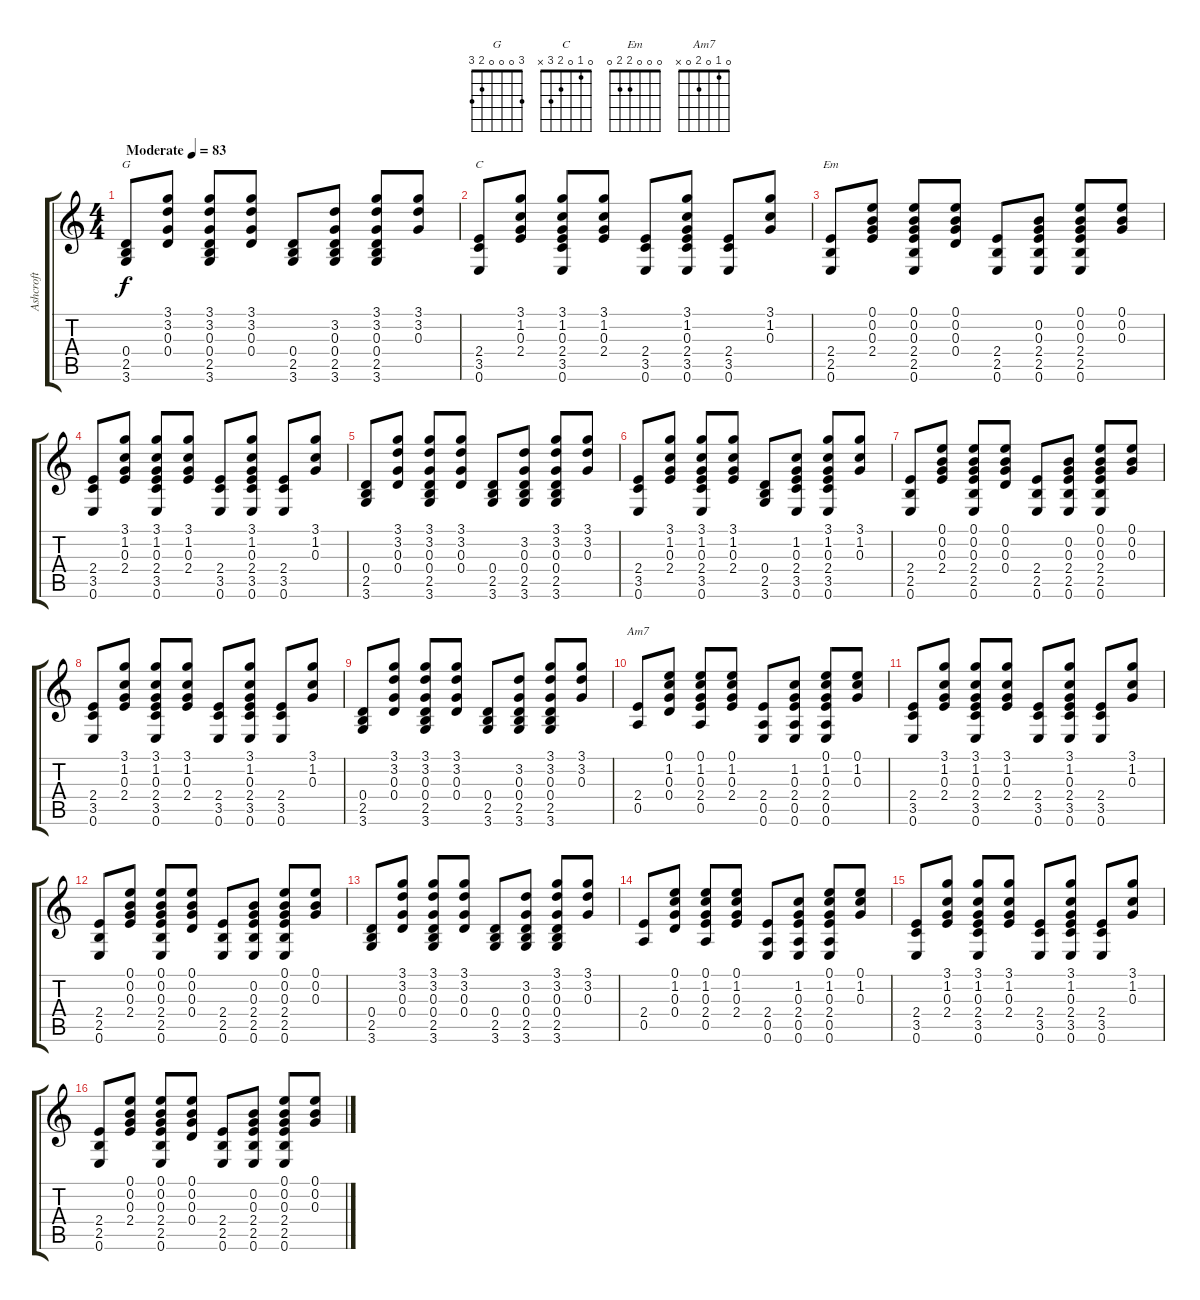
\track ("Ashcroft" "Ashcroft") {instrument acousticguitarsteel}
\staff {score tabs}
\tuning (E4 B3 G3 D3 A2 E2) {hide}
\chord ("G" 3 0 0 0 2 3)
\chord ("C" 0 1 0 2 3 x)
\chord ("Em" 0 0 0 2 2 0)
\chord ("Am7" 0 1 0 2 0 x)
\ts (4 4)
\tempo (83 "Moderate")
\clef g2
\ks c
(0.4 2.5 3.6).8{ch "G" dy f instrument acousticguitarsteel} (3.1 3.2 0.3 0.4).8 (3.1 3.2 0.3 0.4 2.5 3.6).8 (3.1 3.2 0.3 0.4).8 (0.4 2.5 3.6).8 (3.2 0.3 0.4 2.5 3.6).8 (3.1 3.2 0.3 0.4 2.5 3.6).8 (3.1 3.2 0.3).8 |
(2.4 3.5 0.6).8{ch "C"} (3.1 1.2 0.3 2.4).8 (3.1 1.2 0.3 2.4 3.5 0.6).8 (3.1 1.2 0.3 2.4).8 (2.4 3.5 0.6).8 (3.1 1.2 0.3 2.4 3.5 0.6).8 (2.4 3.5 0.6).8 (3.1 1.2 0.3).8 |
(2.4 2.5 0.6).8{ch "Em"} (0.1 0.2 0.3 2.4).8 (0.1 0.2 0.3 2.4 2.5 0.6).8 (0.1 0.2 0.3 0.4).8 (2.4 2.5 0.6).8 (0.2 0.3 2.4 2.5 0.6).8 (0.1 0.2 0.3 2.4 2.5 0.6).8 (0.1 0.2 0.3).8 |
(2.4 3.5 0.6).8 (3.1 1.2 0.3 2.4).8 (3.1 1.2 0.3 2.4 3.5 0.6).8 (3.1 1.2 0.3 2.4).8 (2.4 3.5 0.6).8 (3.1 1.2 0.3 2.4 3.5 0.6).8 (2.4 3.5 0.6).8 (3.1 1.2 0.3).8 |
(0.4 2.5 3.6).8 (3.1 3.2 0.3 0.4).8 (3.1 3.2 0.3 0.4 2.5 3.6).8 (3.1 3.2 0.3 0.4).8 (0.4 2.5 3.6).8 (3.2 0.3 0.4 2.5 3.6).8 (3.1 3.2 0.3 0.4 2.5 3.6).8 (3.1 3.2 0.3).8 |
(2.4 3.5 0.6).8 (3.1 1.2 0.3 2.4).8 (3.1 1.2 0.3 2.4 3.5 0.6).8 (3.1 1.2 0.3 2.4).8 (0.4 2.5 3.6).8 (1.2 0.3 2.4 3.5 0.6).8 (3.1 1.2 0.3 2.4 3.5 0.6).8 (3.1 1.2 0.3).8 |
(2.4 2.5 0.6).8 (0.1 0.2 0.3 2.4).8 (0.1 0.2 0.3 2.4 2.5 0.6).8 (0.1 0.2 0.3 0.4).8 (2.4 2.5 0.6).8 (0.2 0.3 2.4 2.5 0.6).8 (0.1 0.2 0.3 2.4 2.5 0.6).8 (0.1 0.2 0.3).8 |
(2.4 3.5 0.6).8 (3.1 1.2 0.3 2.4).8 (3.1 1.2 0.3 2.4 3.5 0.6).8 (3.1 1.2 0.3 2.4).8 (2.4 3.5 0.6).8 (3.1 1.2 0.3 2.4 3.5 0.6).8 (2.4 3.5 0.6).8 (3.1 1.2 0.3).8 |
(0.4 2.5 3.6).8 (3.1 3.2 0.3 0.4).8 (3.1 3.2 0.3 0.4 2.5 3.6).8 (3.1 3.2 0.3 0.4).8 (0.4 2.5 3.6).8 (3.2 0.3 0.4 2.5 3.6).8 (3.1 3.2 0.3 0.4 2.5 3.6).8 (3.1 3.2 0.3).8 |
(2.4 0.5).8{ch "Am7"} (0.1 1.2 0.3 0.4).8 (0.1 1.2 0.3 2.4 0.5).8 (0.1 1.2 0.3 2.4).8 (2.4 0.5 0.6).8 (1.2 0.3 2.4 0.5 0.6).8 (0.1 1.2 0.3 2.4 0.5 0.6).8 (0.1 1.2 0.3).8 |
(2.4 3.5 0.6).8 (3.1 1.2 0.3 2.4).8 (3.1 1.2 0.3 2.4 3.5 0.6).8 (3.1 1.2 0.3 2.4).8 (2.4 3.5 0.6).8 (3.1 1.2 0.3 2.4 3.5 0.6).8 (2.4 3.5 0.6).8 (3.1 1.2 0.3).8 |
(2.4 2.5 0.6).8 (0.1 0.2 0.3 2.4).8 (0.1 0.2 0.3 2.4 2.5 0.6).8 (0.1 0.2 0.3 0.4).8 (2.4 2.5 0.6).8 (0.2 0.3 2.4 2.5 0.6).8 (0.1 0.2 0.3 2.4 2.5 0.6).8 (0.1 0.2 0.3).8 |
(0.4 2.5 3.6).8 (3.1 3.2 0.3 0.4).8 (3.1 3.2 0.3 0.4 2.5 3.6).8 (3.1 3.2 0.3 0.4).8 (0.4 2.5 3.6).8 (3.2 0.3 0.4 2.5 3.6).8 (3.1 3.2 0.3 0.4 2.5 3.6).8 (3.1 3.2 0.3).8 |
(2.4 0.5).8 (0.1 1.2 0.3 0.4).8 (0.1 1.2 0.3 2.4 0.5).8 (0.1 1.2 0.3 2.4).8 (2.4 0.5 0.6).8 (1.2 0.3 2.4 0.5 0.6).8 (0.1 1.2 0.3 2.4 0.5 0.6).8 (0.1 1.2 0.3).8 |
(2.4 3.5 0.6).8 (3.1 1.2 0.3 2.4).8 (3.1 1.2 0.3 2.4 3.5 0.6).8 (3.1 1.2 0.3 2.4).8 (2.4 3.5 0.6).8 (3.1 1.2 0.3 2.4 3.5 0.6).8 (2.4 3.5 0.6).8 (3.1 1.2 0.3).8 |
(2.4 2.5 0.6).8 (0.1 0.2 0.3 2.4).8 (0.1 0.2 0.3 2.4 2.5 0.6).8 (0.1 0.2 0.3 0.4).8 (2.4 2.5 0.6).8 (0.2 0.3 2.4 2.5 0.6).8 (0.1 0.2 0.3 2.4 2.5 0.6).8 (0.1 0.2 0.3).8
